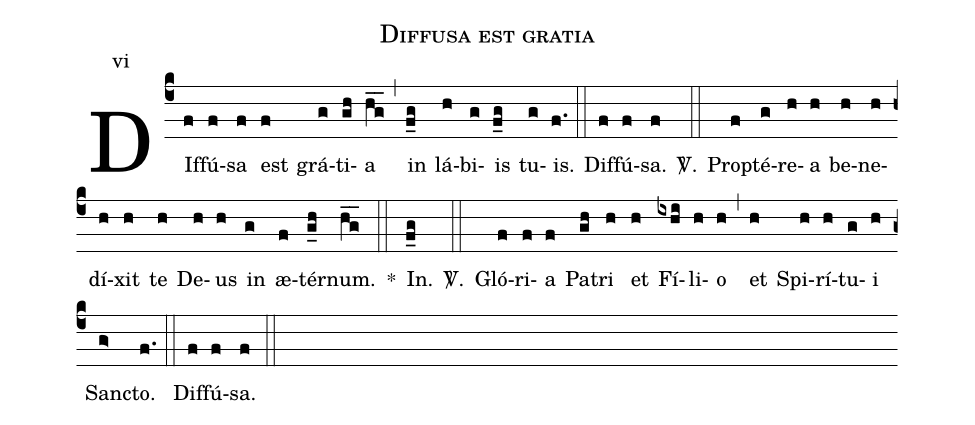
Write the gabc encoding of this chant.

name: Diffusa est gratia;
annotation: vi;
mode: 6;
%%
(c4)
DIf(f)fú(f)sa(f) est(f) grá(g)ti(gh)a(h_g_) (,)
in(f_g) lá(h)bi(g)is(f_g) tu(g)is.(f.) (::)
Dif(f)fú(f)sa.(f) <sp>V/</sp>.(::)
Pro(f)pté(g)re(h)a(h) be(h)ne(h)dí(h)xit(h) te(h) De(h)us(h) in(g) æ(f)tér(g_h)num.(h_g_) *(::)
In.(f_g) <sp>V/</sp>.(::)
Gló(f)ri(f)a(f) Pa(gh)tri(h) et(h) Fí(ixhi)li(h)o(h) (,)
et(h) Spi(h)rí(h)tu(g)i(h) San(g>)cto.(f.) (::)
Dif(f)fú(f)sa.(f) (::)
